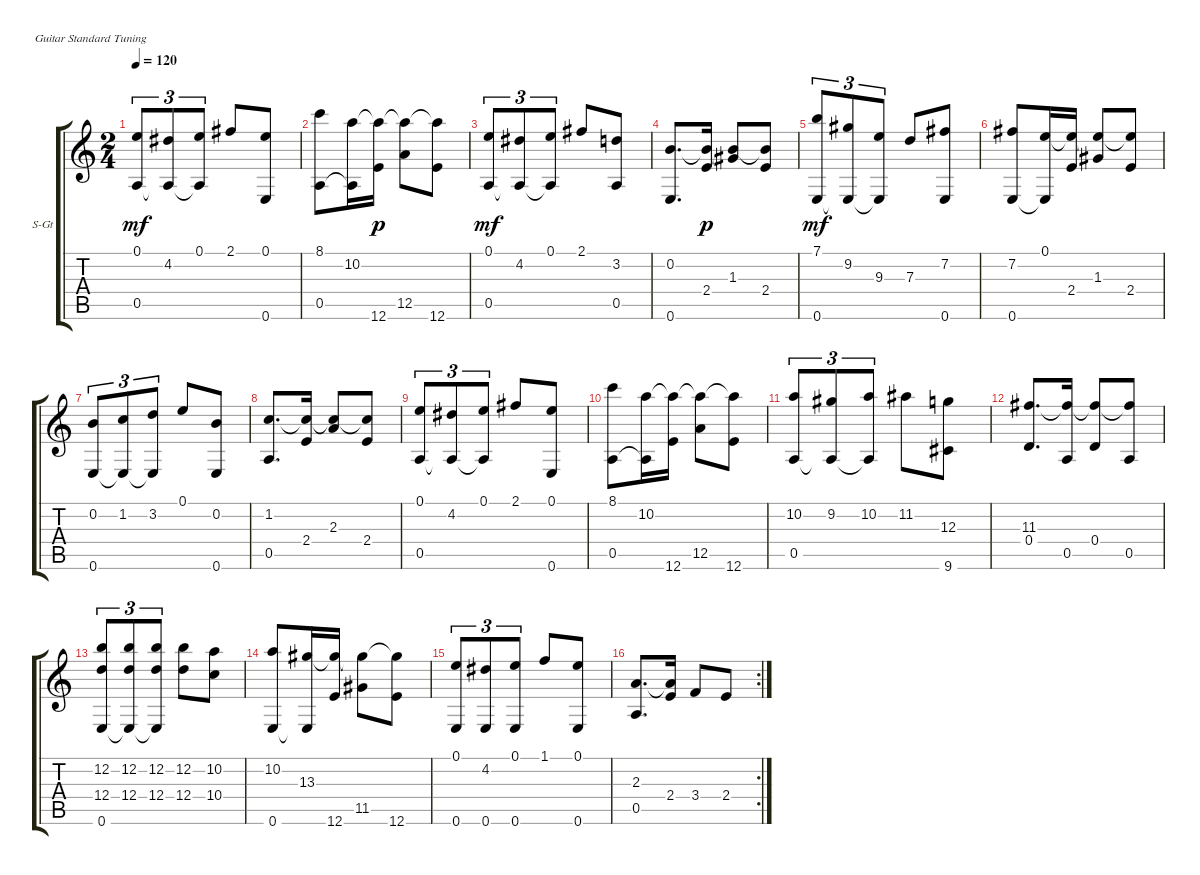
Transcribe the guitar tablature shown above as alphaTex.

\defaultSystemsLayout 4
\bracketExtendMode groupsimilarinstruments
\firstSystemTrackNameOrientation horizontal
\otherSystemsTrackNameOrientation horizontal
\track ("Steel Guitar" "S-Gt") {instrument acousticguitarsteel}
\staff {score tabs}
\tuning (E4 B3 G3 D3 A2 E2)
\ts (2 4)
\tempo 120
\clef g2
\ks c
(0.1 0.5).8{tu (3 2) dy mf instrument acousticguitarsteel} (4.2 0.5{t}).8{tu (3 2)} (0.1 0.5{t}).8{tu (3 2)} 2.1.8 (0.1 0.6).8 |
(8.1 0.5).8 (10.2 0.5{t}).16 (10.2{t} 12.6).16{dy p} (10.2{t} 12.5).8 (10.2{t} 12.6).8 |
(0.1 0.5).8{tu (3 2) dy mf} (4.2 0.5{t}).8{tu (3 2)} (0.1 0.5{t}).8{tu (3 2)} 2.1.8 (3.2 0.5).8 |
(0.2 0.6).8{d} (0.2{t} 2.4).16{dy p} (0.2{t} 1.3).8 (0.2{t} 2.4).8 |
(7.1 0.6).8{tu (3 2) dy mf} (9.2 0.6{t}).8{tu (3 2)} (9.3 0.6{t}).8{tu (3 2)} 7.3.8 (7.2 0.6).8 |
(7.2 0.6).8 (0.1 0.6{t}).16 (2.4 0.1{t}).16 (1.3 0.1{t}).8 (2.4 0.1{t}).8 |
(0.6 0.2).8{tu (3 2)} (0.6{t} 1.2).8{tu (3 2)} (0.6{t} 3.2).8{tu (3 2)} 0.1.8 (0.2 0.6).8 |
(1.2 0.5).8{d} (1.2{t} 2.4).16 (1.2{t} 2.3).8 (1.2{t} 2.4).8 |
(0.1 0.5).8{tu (3 2)} (4.2 0.5{t}).8{tu (3 2)} (0.1 0.5{t}).8{tu (3 2)} 2.1.8 (0.1 0.6).8 |
(8.1 0.5).8 (10.2 0.5{t}).16 (10.2{t} 12.6).16 (10.2{t} 12.5).8 (10.2{t} 12.6).8 |
(0.5 10.2).8{tu (3 2)} (0.5{t} 9.2).8{tu (3 2)} (0.5{t} 10.2).8{tu (3 2)} 11.2.8 (12.3 9.6).8 |
(11.3 0.4).8{d} (11.3{t} 0.5).16 (11.3{t} 0.4).8 (11.3{t} 0.5).8 |
(0.6 12.2 12.4).8{tu (3 2)} (0.6{t} 12.2 12.4).8{tu (3 2)} (0.6{t} 12.2 12.4).8{tu (3 2)} (12.2 12.4).8 (10.2 10.4).8 |
(10.2 0.6).8 (13.3 0.6{t}).16 (13.3{t} 12.6).16 (13.3{t} 11.5).8 (13.3{t} 12.6).8 |
(0.1 0.6).8{tu (3 2)} (4.2 0.6).8{tu (3 2)} (0.1 0.6).8{tu (3 2)} 1.1.8 (0.1 0.6).8 |
\rc 2
(0.5 2.3).8{d} (2.4 2.3{t}).16 3.4.8 2.4.8
